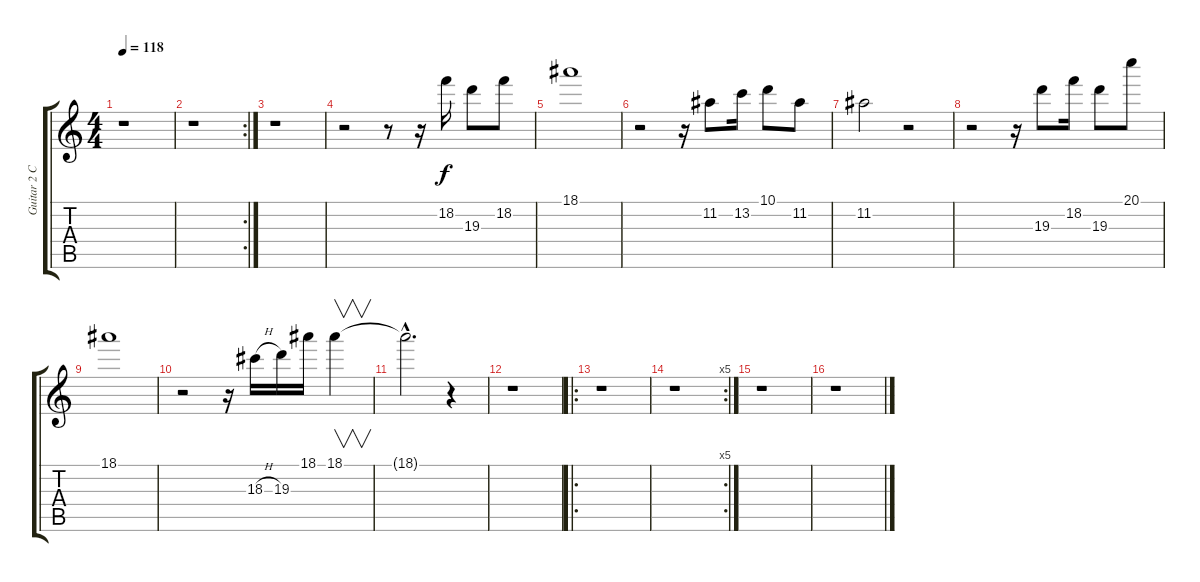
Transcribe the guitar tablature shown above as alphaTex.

\track ("Guitar 2 Clean" "Guitar 2 C") {instrument electricguitarclean}
\staff {score tabs}
\tuning (E4 B3 G3 D3 A2 E2) {hide}
\ts (4 4)
\tempo 118
\clef g2
\ks c
r.1{dy f} |
\rc 2
r.1 |
r.1 |
r.2 r.8 r.16 18.2.16 19.3.8 18.2.8 |
18.1.1 |
r.2 r.16 11.2.8 13.2.16 10.1.8 11.2.8 |
11.2.2 r.2 |
r.2 r.16 19.3.8 18.2.16 19.3.8 20.1.8 |
18.1.1 |
r.2 r.16 18.3{h}.16 19.3.16 18.1.16 18.1.4{v} |
18.1{hac t}.2{d} r.4 |
r.1 |
\ro
r.1 |
\rc 5
r.1 |
r.1 |
r.1
